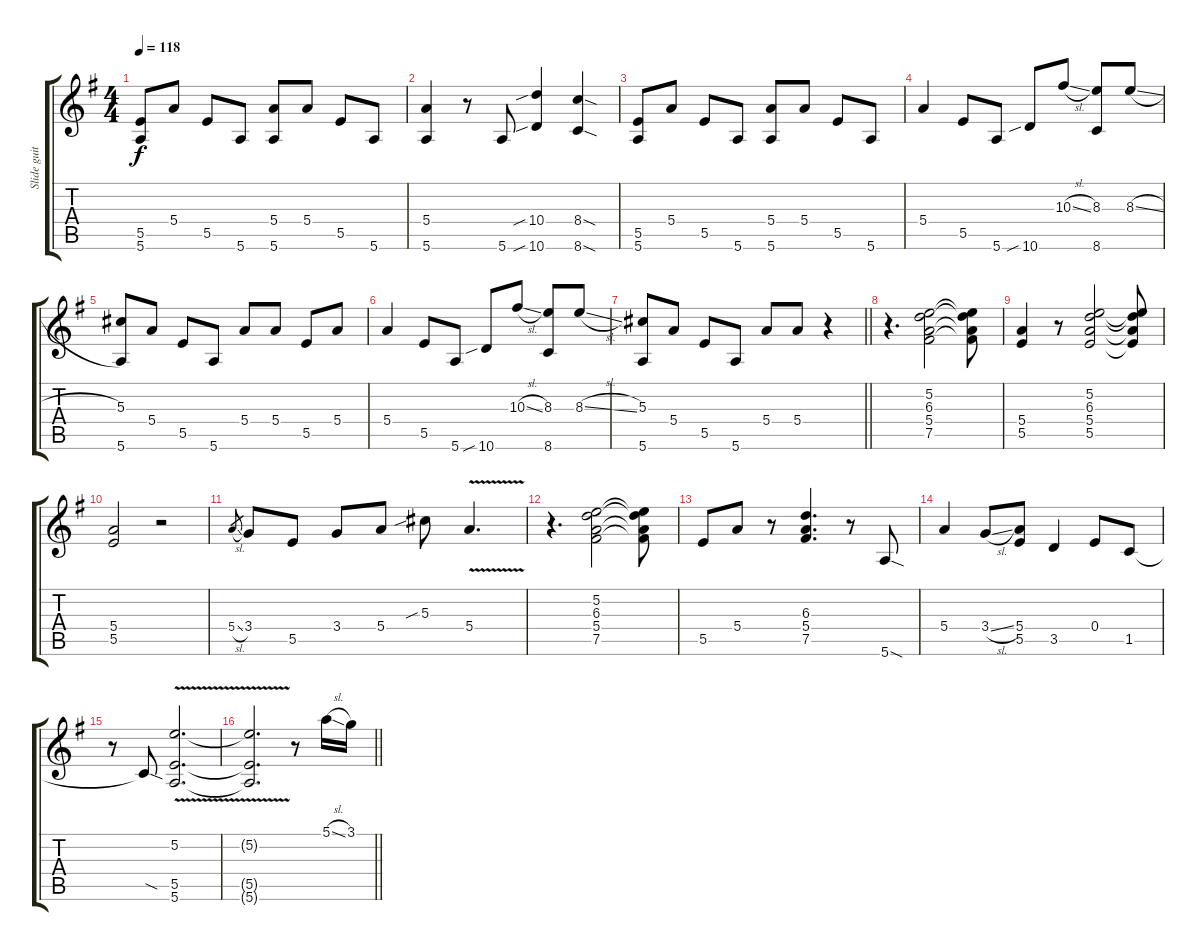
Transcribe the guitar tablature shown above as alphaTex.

\track ("Slide guitar" "Slide guit") {instrument distortionguitar}
\staff {score tabs}
\tuning (E4 B3 Ab3 E3 B2 E2) {hide}
\ts (4 4)
\tempo 118
\clef g2
\ks g
(5.5 5.6).8{dy f} 5.4.8 5.5.8 5.6.8 (5.4 5.6).8 5.4.8 5.5.8 5.6.8 |
(5.4 5.6).4 r.8 5.6.8 (10.4{sib} 10.6{sib}).4 (8.4{sod} 8.6{sod}).4 |
(5.5 5.6).8 5.4.8 5.5.8 5.6.8 (5.4 5.6).8 5.4.8 5.5.8 5.6.8 |
5.4.4 5.5.8 5.6.8 10.6{sib}.8 10.3{sl}.8 (8.3 8.6).8 8.3{sl}.8 |
(5.3 5.6).8 5.4.8 5.5.8 5.6.8 5.4.8 5.4.8 5.5.8 5.4.8 |
5.4.4 5.5.8 5.6.8 10.6{sib}.8 10.3{sl}.8 (8.3 8.6).8 8.3{sl}.8 |
\barLineRight lightlight
(5.3 5.6).8 5.4.8 5.5.8 5.6.8 5.4.8 5.4.8 r.4 |
r.4{d} (5.2 6.3 5.4 7.5).2 (5.2{t} 6.3{t} 5.4{t} 7.5{t}).8 |
(5.4 5.5).4 r.8 (5.2 6.3 5.4 5.5).2 (5.2{t} 6.3{t} 5.4{t} 5.5{t}).8 |
(5.4 5.5).2 r.2 |
5.4{sl}.8{gr} 3.4.8 5.5.8 3.4.8 5.4.8 5.3{sib}.8 5.4{v}.4{d} |
r.4{d} (5.2 6.3 5.4 7.5).2 (5.2{t} 6.3{t} 5.4{t} 7.5{t}).8 |
5.5.8 5.4.8 r.8 (6.3 5.4 7.5).4{d} r.8 5.6{sod}.8 |
5.4.4 3.4{sl}.8 (5.4 5.5).8 3.5.4 0.4.8 1.5.8 |
r.8 1.5{sod t}.8 (5.2{v} 5.5{v} 5.6{v}).2{d} |
\barLineRight lightlight
(5.2{v t} 5.5{v t} 5.6{v t}).2{d} r.8 5.1{sl}.16 3.1{sl}.16
